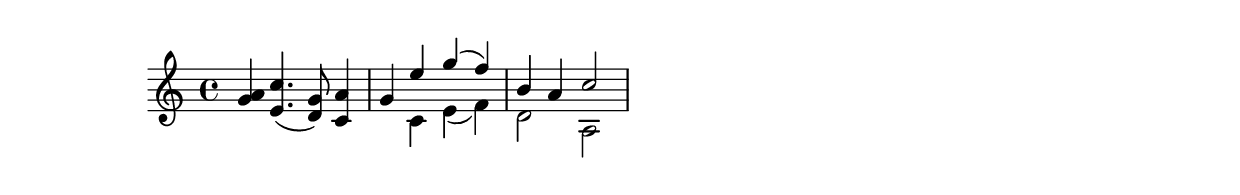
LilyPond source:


\version "2.1.18"

\header { texidoc = "

You can combine two parts on the same staff using the part
combiner. For vocal scores (hymns), there is no need to add solo/a2
texts, so they should be switched off.

" }

\score{
	\context Staff <<
		\time 4/4
		\partcombine 
			\notes\relative c'' {
				a4 c4.(g8) a4 |
				g4 e' g(f) | 
				b, a c2
			}
			\notes\relative c'' {
				g4 e4.(d8) c4 |
				g'4 c, e(f) |
				d2 a
			}
	>>
	\paper{
		linewidth=140.\mm
		\translator {
			\VoiceContext
			soloADue = ##f
		}
	}
}


